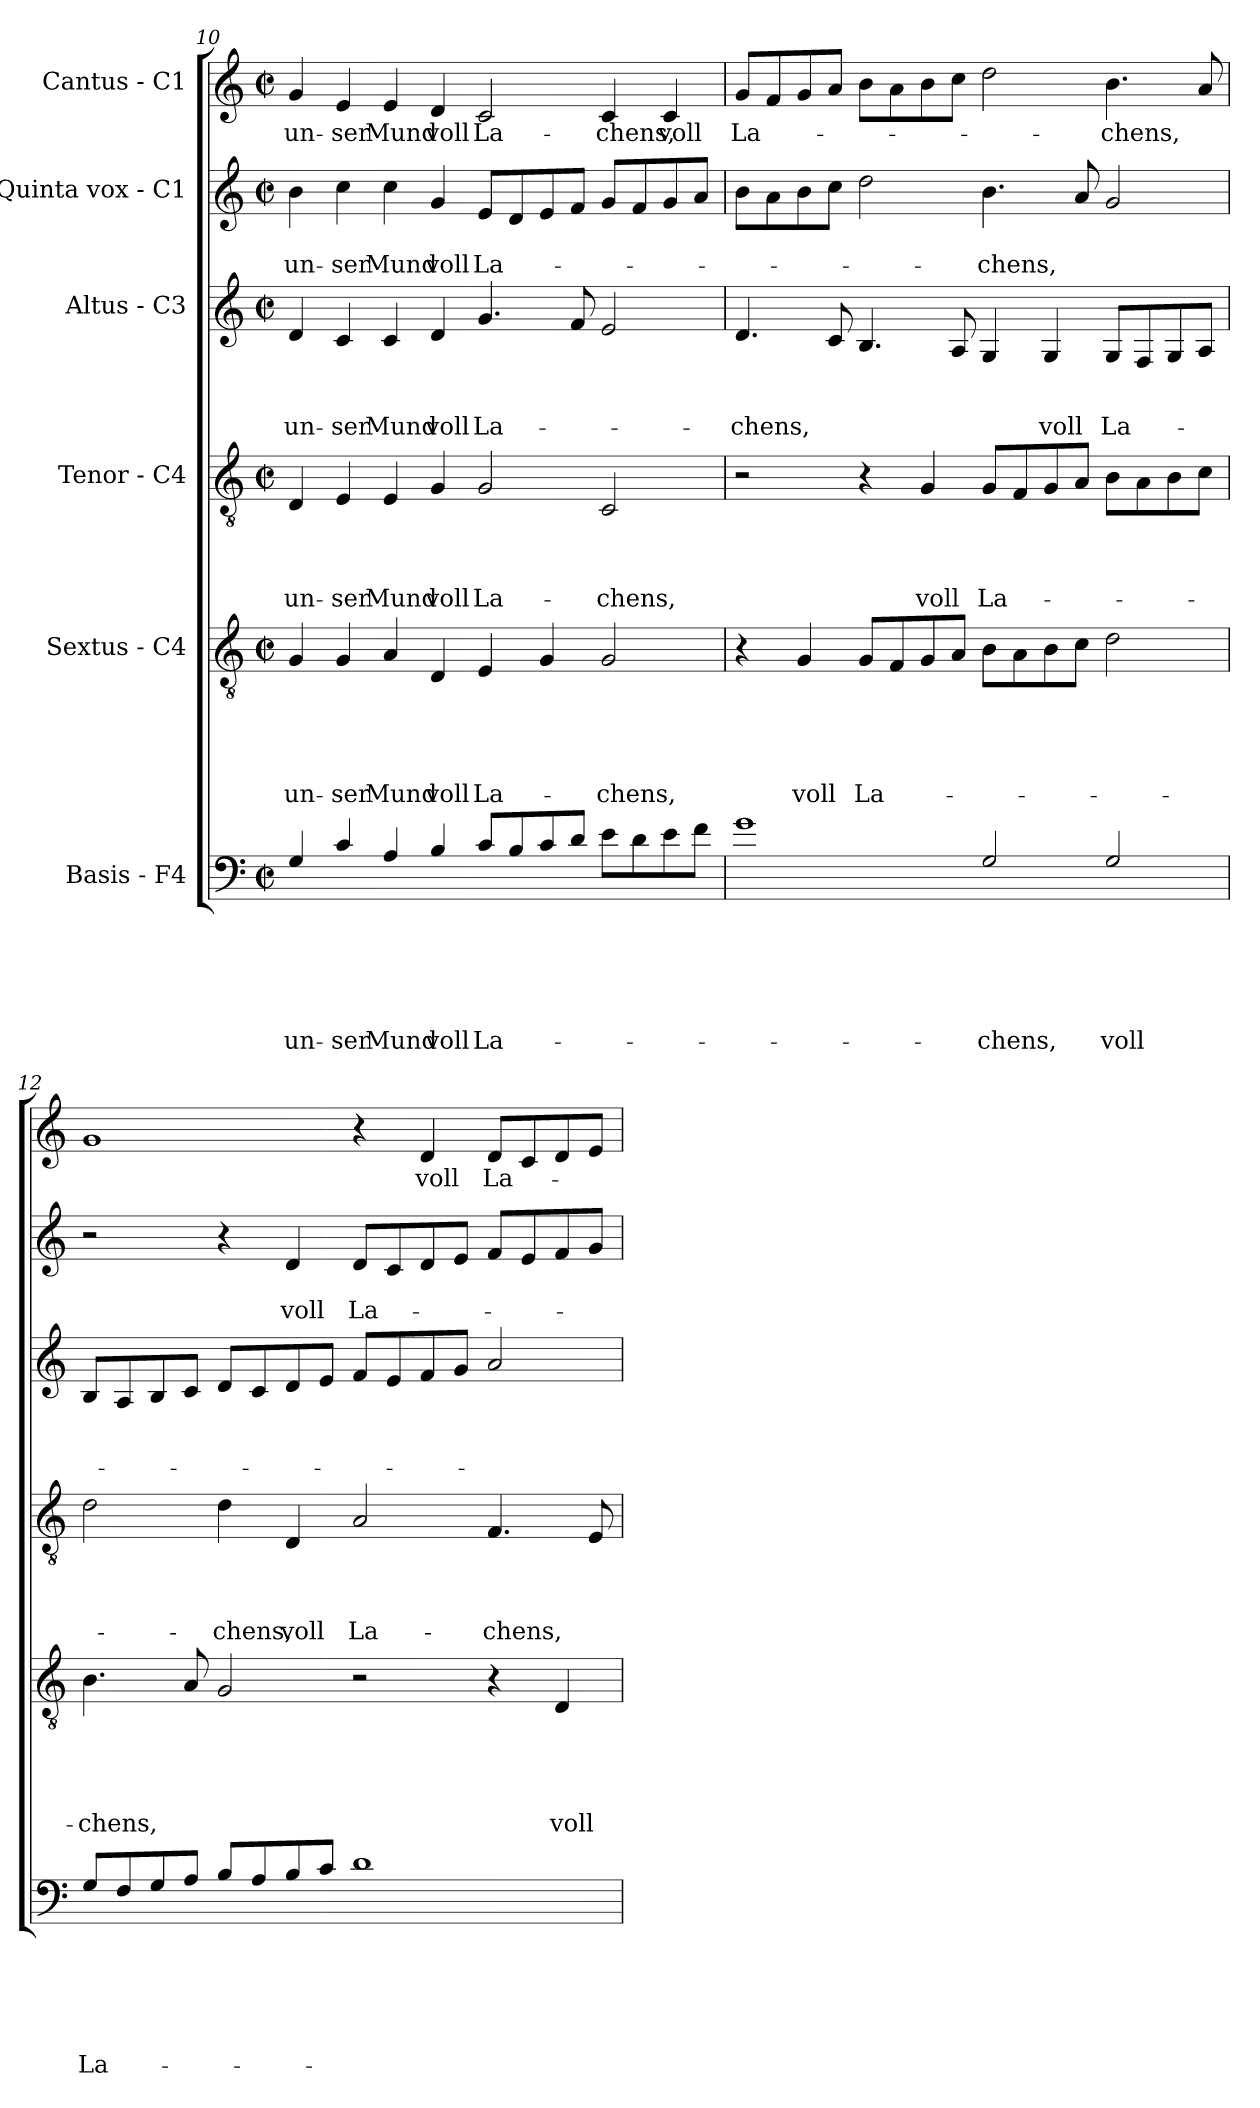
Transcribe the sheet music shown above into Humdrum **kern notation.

**kern	**text	**text	**text	**text	**text	**text	**kern	**text	**text	**text	**text	**text	**kern	**text	**text	**text	**text	**kern	**text	**text	**text	**kern	**text	**text	**kern	**text
*part6	*part6	*part6	*part6	*part6	*part6	*part6	*part5	*part5	*part5	*part5	*part5	*part5	*part4	*part4	*part4	*part4	*part4	*part3	*part3	*part3	*part3	*part2	*part2	*part2	*part1	*part1
*staff6	*staff6	*staff6	*staff6	*staff6	*staff6	*staff6	*staff5	*staff5	*staff5	*staff5	*staff5	*staff5	*staff4	*staff4	*staff4	*staff4	*staff4	*staff3	*staff3	*staff3	*staff3	*staff2	*staff2	*staff2	*staff1	*staff1
*I"Basis - F4	*	*	*	*	*	*	*I"Sextus - C4	*	*	*	*	*	*I"Tenor - C4	*	*	*	*	*I"Altus - C3	*	*	*	*I"Quinta vox - C1	*	*	*I"Cantus - C1	*
*clefF4	*	*	*	*	*	*	*clefGv2	*	*	*	*	*	*clefGv2	*	*	*	*	*clefG2	*	*	*	*clefG2	*	*	*clefG2	*
*ITrd8c14	*	*	*	*	*	*	*	*	*	*	*	*	*	*	*	*	*	*	*	*	*	*	*	*	*	*
*k[]	*	*	*	*	*	*	*k[]	*	*	*	*	*	*k[]	*	*	*	*	*k[]	*	*	*	*k[]	*	*	*k[]	*
*C:	*	*	*	*	*	*	*C:	*	*	*	*	*	*C:	*	*	*	*	*C:	*	*	*	*C:	*	*	*C:	*
*M2/2	*	*	*	*	*	*	*M2/2	*	*	*	*	*	*M2/2	*	*	*	*	*M2/2	*	*	*	*M2/2	*	*	*M2/2	*
*met(c|)	*	*	*	*	*	*	*met(c|)	*	*	*	*	*	*met(c|)	*	*	*	*	*met(c|)	*	*	*	*met(c|)	*	*	*met(c|)	*
=10	=10	=10	=10	=10	=10	=10	=10	=10	=10	=10	=10	=10	=10	=10	=10	=10	=10	=10	=10	=10	=10	=10	=10	=10	=10	=10
!	!	!	!	!	!	!LO:LY:b	!	!	!	!	!	!LO:LY:b	!	!	!	!	!LO:LY:b	!	!	!	!LO:LY:b	!	!	!LO:LY:b	!	!LO:LY:b
4GG/	.	.	.	.	.	un-	4G/	.	.	.	.	un-	4D/	.	.	.	un-	4d/	.	.	un-	4b\	.	un-	4g/	un-
!	!	!	!	!	!	!LO:LY:b	!	!	!	!	!	!LO:LY:b	!	!	!	!	!LO:LY:b	!	!	!	!LO:LY:b	!	!	!LO:LY:b	!	!LO:LY:b
4C/	.	.	.	.	.	-ser	4G/	.	.	.	.	-ser	4E/	.	.	.	-ser	4c/	.	.	-ser	4cc\	.	-ser	4e/	-ser
!	!	!	!	!	!	!LO:LY:b	!	!	!	!	!	!LO:LY:b	!	!	!	!	!LO:LY:b	!	!	!	!LO:LY:b	!	!	!LO:LY:b	!	!LO:LY:b
4AA/	.	.	.	.	.	Mund	4A/	.	.	.	.	Mund	4E/	.	.	.	Mund	4c/	.	.	Mund	4cc\	.	Mund	4e/	Mund
!	!	!	!	!	!	!LO:LY:b	!	!	!	!	!	!LO:LY:b	!	!	!	!	!LO:LY:b	!	!	!	!LO:LY:b	!	!	!LO:LY:b	!	!LO:LY:b
4BB/	.	.	.	.	.	voll	4D/	.	.	.	.	voll	4G/	.	.	.	voll	4d/	.	.	voll	4g/	.	voll	4d/	voll
!	!	!	!	!	!	!LO:LY:b	!	!	!	!	!	!LO:LY:b	!	!	!	!	!LO:LY:b	!	!	!	!LO:LY:b	!	!	!LO:LY:b	!	!LO:LY:b
8C/L	.	.	.	.	.	La-	4E/	.	.	.	.	La-	2G/	.	.	.	La-	4.g/	.	.	La-	8e/L	.	La-	2c/	La-
8BB/	.	.	.	.	.	.	.	.	.	.	.	.	.	.	.	.	.	.	.	.	.	8d/	.	.	.	.
8C/	.	.	.	.	.	.	4G/	.	.	.	.	.	.	.	.	.	.	.	.	.	.	8e/	.	.	.	.
8D/J	.	.	.	.	.	.	.	.	.	.	.	.	.	.	.	.	.	8f/	.	.	.	8f/J	.	.	.	.
!	!	!	!	!	!	!	!	!	!	!	!	!LO:LY:b	!	!	!	!	!LO:LY:b	!	!	!	!	!	!	!	!	!LO:LY:b
8E\L	.	.	.	.	.	.	2G/	.	.	.	.	-chens,	2C/	.	.	.	-chens,	2e/	.	.	.	8g/L	.	.	4c/	-chens,
8D\	.	.	.	.	.	.	.	.	.	.	.	.	.	.	.	.	.	.	.	.	.	8f/	.	.	.	.
!	!	!	!	!	!	!	!	!	!	!	!	!	!	!	!	!	!	!	!	!	!	!	!	!	!	!LO:LY:b
8E\	.	.	.	.	.	.	.	.	.	.	.	.	.	.	.	.	.	.	.	.	.	8g/	.	.	4c/	voll
8F\J	.	.	.	.	.	.	.	.	.	.	.	.	.	.	.	.	.	.	.	.	.	8a/J	.	.	.	.
!!LO:LB:g=z
=11	=11	=11	=11	=11	=11	=11	=11	=11	=11	=11	=11	=11	=11	=11	=11	=11	=11	=11	=11	=11	=11	=11	=11	=11	=11	=11
!	!	!	!	!	!	!	!	!	!	!	!	!	!	!	!	!	!	!	!	!	!LO:LY:b	!	!	!	!	!LO:LY:b
1G	.	.	.	.	.	.	4r	.	.	.	.	.	2r	.	.	.	.	4.d/	.	.	-chens,	8b\L	.	.	8g/L	La-
.	.	.	.	.	.	.	.	.	.	.	.	.	.	.	.	.	.	.	.	.	.	8a\	.	.	8f/	.
!	!	!	!	!	!	!	!	!	!	!	!	!LO:LY:b	!	!	!	!	!	!	!	!	!	!	!	!	!	!
.	.	.	.	.	.	.	4G/	.	.	.	.	voll	.	.	.	.	.	.	.	.	.	8b\	.	.	8g/	.
.	.	.	.	.	.	.	.	.	.	.	.	.	.	.	.	.	.	8c/	.	.	.	8cc\J	.	.	8a/J	.
!	!	!	!	!	!	!	!	!	!	!	!	!LO:LY:b	!	!	!	!	!	!	!	!	!	!	!	!	!	!
.	.	.	.	.	.	.	8G/L	.	.	.	.	La-	4r	.	.	.	.	4.B/	.	.	.	2dd\	.	.	8b\L	.
.	.	.	.	.	.	.	8F/	.	.	.	.	.	.	.	.	.	.	.	.	.	.	.	.	.	8a\	.
!	!	!	!	!	!	!	!	!	!	!	!	!	!	!	!	!	!LO:LY:b	!	!	!	!	!	!	!	!	!
.	.	.	.	.	.	.	8G/	.	.	.	.	.	4G/	.	.	.	voll	.	.	.	.	.	.	.	8b\	.
.	.	.	.	.	.	.	8A/J	.	.	.	.	.	.	.	.	.	.	8A/	.	.	.	.	.	.	8cc\J	.
!	!	!	!	!	!	!LO:LY:b	!	!	!	!	!	!	!	!	!	!	!LO:LY:b	!	!	!	!	!	!	!LO:LY:b	!	!
2GG/	.	.	.	.	.	-chens,	8B\L	.	.	.	.	.	8G/L	.	.	.	La-	4G/	.	.	.	4.b\	.	-chens,	2dd\	.
.	.	.	.	.	.	.	8A\	.	.	.	.	.	8F/	.	.	.	.	.	.	.	.	.	.	.	.	.
!	!	!	!	!	!	!	!	!	!	!	!	!	!	!	!	!	!	!	!	!	!LO:LY:b	!	!	!	!	!
.	.	.	.	.	.	.	8B\	.	.	.	.	.	8G/	.	.	.	.	4G/	.	.	voll	.	.	.	.	.
.	.	.	.	.	.	.	8c\J	.	.	.	.	.	8A/J	.	.	.	.	.	.	.	.	8a/	.	.	.	.
!	!	!	!	!	!	!LO:LY:b	!	!	!	!	!	!	!	!	!	!	!	!	!	!	!LO:LY:b	!	!	!	!	!LO:LY:b
2GG/	.	.	.	.	.	voll	2d\	.	.	.	.	.	8B\L	.	.	.	.	8G/L	.	.	La-	2g/	.	.	4.b\	-chens,
.	.	.	.	.	.	.	.	.	.	.	.	.	8A\	.	.	.	.	8F/	.	.	.	.	.	.	.	.
.	.	.	.	.	.	.	.	.	.	.	.	.	8B\	.	.	.	.	8G/	.	.	.	.	.	.	.	.
.	.	.	.	.	.	.	.	.	.	.	.	.	8c\J	.	.	.	.	8A/J	.	.	.	.	.	.	8a/	.
=12	=12	=12	=12	=12	=12	=12	=12	=12	=12	=12	=12	=12	=12	=12	=12	=12	=12	=12	=12	=12	=12	=12	=12	=12	=12	=12
!	!	!	!	!	!	!LO:LY:b	!	!	!	!	!	!LO:LY:b	!	!	!	!	!	!	!	!	!	!	!	!	!	!
8GG/L	.	.	.	.	.	La-	4.B\	.	.	.	.	-chens,	2d\	.	.	.	.	8B/L	.	.	.	2r	.	.	1g	.
8FF/	.	.	.	.	.	.	.	.	.	.	.	.	.	.	.	.	.	8A/	.	.	.	.	.	.	.	.
8GG/	.	.	.	.	.	.	.	.	.	.	.	.	.	.	.	.	.	8B/	.	.	.	.	.	.	.	.
8AA/J	.	.	.	.	.	.	8A/	.	.	.	.	.	.	.	.	.	.	8c/J	.	.	.	.	.	.	.	.
!	!	!	!	!	!	!	!	!	!	!	!	!	!	!	!	!	!LO:LY:b	!	!	!	!	!	!	!	!	!
8BB/L	.	.	.	.	.	.	2G/	.	.	.	.	.	4d\	.	.	.	-chens,	8d/L	.	.	.	4r	.	.	.	.
8AA/	.	.	.	.	.	.	.	.	.	.	.	.	.	.	.	.	.	8c/	.	.	.	.	.	.	.	.
!	!	!	!	!	!	!	!	!	!	!	!	!	!	!	!	!	!LO:LY:b	!	!	!	!	!	!	!LO:LY:b	!	!
8BB/	.	.	.	.	.	.	.	.	.	.	.	.	4D/	.	.	.	voll	8d/	.	.	.	4d/	.	voll	.	.
8C/J	.	.	.	.	.	.	.	.	.	.	.	.	.	.	.	.	.	8e/J	.	.	.	.	.	.	.	.
!	!	!	!	!	!	!	!	!	!	!	!	!	!	!	!	!	!LO:LY:b	!	!	!	!	!	!	!LO:LY:b	!	!
1D	.	.	.	.	.	.	2r	.	.	.	.	.	2A/	.	.	.	La-	8f/L	.	.	.	8d/L	.	La-	4r	.
.	.	.	.	.	.	.	.	.	.	.	.	.	.	.	.	.	.	8e/	.	.	.	8c/	.	.	.	.
!	!	!	!	!	!	!	!	!	!	!	!	!	!	!	!	!	!	!	!	!	!	!	!	!	!	!LO:LY:b
.	.	.	.	.	.	.	.	.	.	.	.	.	.	.	.	.	.	8f/	.	.	.	8d/	.	.	4d/	voll
.	.	.	.	.	.	.	.	.	.	.	.	.	.	.	.	.	.	8g/J	.	.	.	8e/J	.	.	.	.
!	!	!	!	!	!	!	!	!	!	!	!	!	!	!	!	!	!LO:LY:b	!	!	!	!	!	!	!	!	!LO:LY:b
.	.	.	.	.	.	.	4r	.	.	.	.	.	4.F/	.	.	.	-chens,	2a/	.	.	.	8f/L	.	.	8d/L	La-
.	.	.	.	.	.	.	.	.	.	.	.	.	.	.	.	.	.	.	.	.	.	8e/	.	.	8c/	.
!	!	!	!	!	!	!	!	!	!	!	!	!LO:LY:b	!	!	!	!	!	!	!	!	!	!	!	!	!	!
.	.	.	.	.	.	.	4D/	.	.	.	.	voll	.	.	.	.	.	.	.	.	.	8f/	.	.	8d/	.
.	.	.	.	.	.	.	.	.	.	.	.	.	8E/	.	.	.	.	.	.	.	.	8g/J	.	.	8e/J	.
=	=	=	=	=	=	=	=	=	=	=	=	=	=	=	=	=	=	=	=	=	=	=	=	=	=	=
*-	*-	*-	*-	*-	*-	*-	*-	*-	*-	*-	*-	*-	*-	*-	*-	*-	*-	*-	*-	*-	*-	*-	*-	*-	*-	*-
